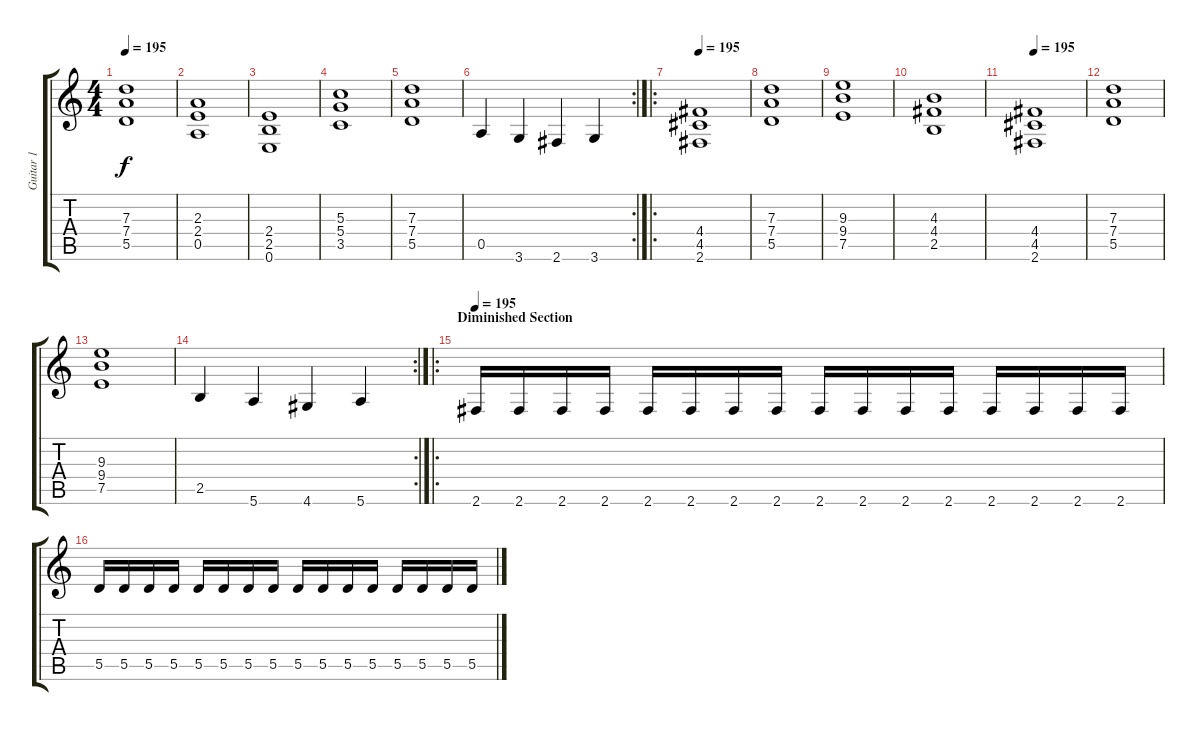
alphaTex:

\track ("Guitar 1" "Guitar 1") {instrument distortionguitar}
\staff {score tabs}
\tuning (E4 B3 G3 D3 A2 E2) {hide}
\ts (4 4)
\tempo 195
\clef g2
\ks c
(7.3 7.4 5.5).1{dy f} |
(2.3 2.4 0.5).1 |
(2.4 2.5 0.6).1 |
(5.3 5.4 3.5).1 |
(7.3 7.4 5.5).1 |
\rc 2
0.5.4 3.6.4 2.6.4 3.6.4 |
\ro
\tempo 195
(4.4 4.5 2.6).1 |
(7.3 7.4 5.5).1 |
(9.3 9.4 7.5).1 |
(4.3 4.4 2.5).1 |
\tempo 195
(4.4 4.5 2.6).1 |
(7.3 7.4 5.5).1 |
(9.3 9.4 7.5).1 |
\rc 2
2.5.4 5.6.4 4.6.4 5.6.4 |
\ro
\section ("" "Diminished Section")
\tempo 195
2.6.16 2.6.16 2.6.16 2.6.16 2.6.16 2.6.16 2.6.16 2.6.16 2.6.16 2.6.16 2.6.16 2.6.16 2.6.16 2.6.16 2.6.16 2.6.16 |
5.5.16 5.5.16 5.5.16 5.5.16 5.5.16 5.5.16 5.5.16 5.5.16 5.5.16 5.5.16 5.5.16 5.5.16 5.5.16 5.5.16 5.5.16 5.5.16
